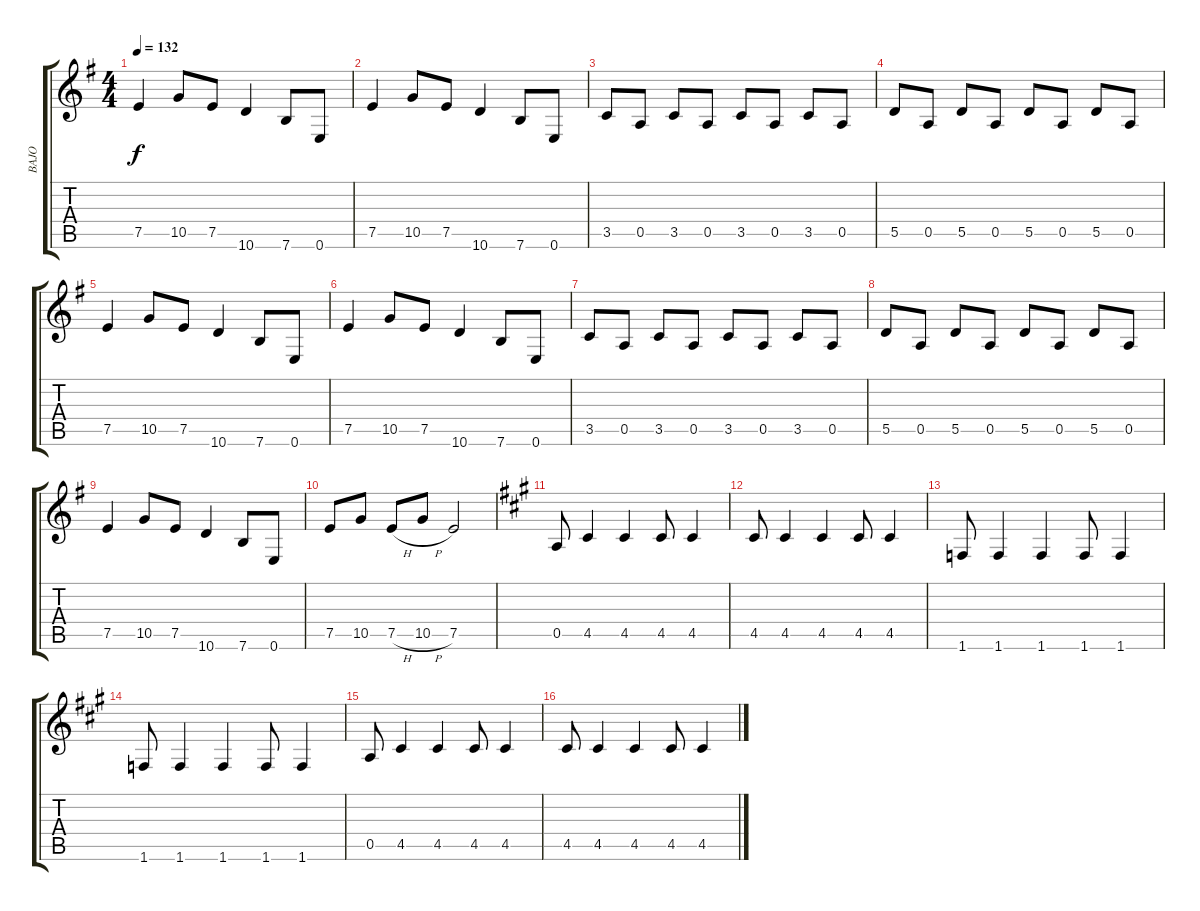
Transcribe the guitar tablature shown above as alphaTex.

\track ("BAJO" "BAJO") {instrument electricbassfinger}
\staff {score tabs}
\tuning (E4 B3 G3 D3 A2 E2) {hide}
\ts (4 4)
\tempo 132
\clef g2
\ks eminor
7.5.4{dy f} 10.5.8 7.5.8 10.6.4 7.6.8 0.6.8 |
7.5.4 10.5.8 7.5.8 10.6.4 7.6.8 0.6.8 |
3.5.8 0.5.8 3.5.8 0.5.8 3.5.8 0.5.8 3.5.8 0.5.8 |
5.5.8 0.5.8 5.5.8 0.5.8 5.5.8 0.5.8 5.5.8 0.5.8 |
7.5.4 10.5.8 7.5.8 10.6.4 7.6.8 0.6.8 |
7.5.4 10.5.8 7.5.8 10.6.4 7.6.8 0.6.8 |
3.5.8 0.5.8 3.5.8 0.5.8 3.5.8 0.5.8 3.5.8 0.5.8 |
5.5.8 0.5.8 5.5.8 0.5.8 5.5.8 0.5.8 5.5.8 0.5.8 |
7.5.4 10.5.8 7.5.8 10.6.4 7.6.8 0.6.8 |
7.5.8 10.5.8 7.5{h}.8 10.5{h}.8 7.5.2 |
\ks f#minor
0.5.8 4.5.4 4.5.4 4.5.8 4.5.4 |
4.5.8 4.5.4 4.5.4 4.5.8 4.5.4 |
1.6.8 1.6.4 1.6.4 1.6.8 1.6.4 |
1.6.8 1.6.4 1.6.4 1.6.8 1.6.4 |
0.5.8 4.5.4 4.5.4 4.5.8 4.5.4 |
4.5.8 4.5.4 4.5.4 4.5.8 4.5.4
